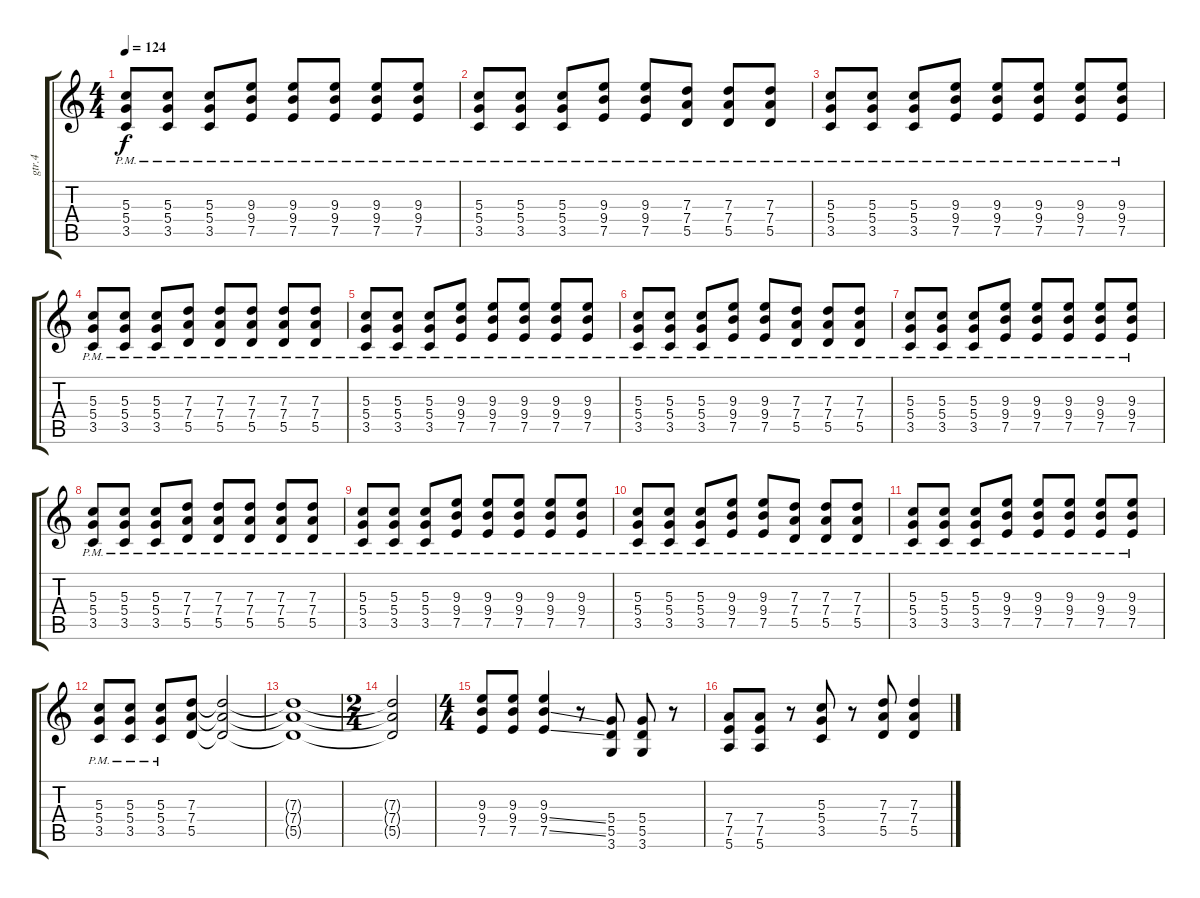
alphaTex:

\track ("gtr.4" "gtr.4") {instrument distortionguitar}
\staff {score tabs}
\tuning (E4 B3 G3 D3 A2 E2) {hide}
\ts (4 4)
\tempo 124
\clef g2
\ks c
(5.3{pm} 5.4 3.5).8{dy f} (5.3{pm} 5.4 3.5).8 (5.3{pm} 5.4 3.5).8 (9.3{pm} 9.4 7.5).8 (9.3{pm} 9.4 7.5).8 (9.3{pm} 9.4 7.5).8 (9.3{pm} 9.4 7.5).8 (9.3{pm} 9.4 7.5).8 |
(5.3{pm} 5.4 3.5).8 (5.3{pm} 5.4 3.5).8 (5.3{pm} 5.4 3.5).8 (9.3{pm} 9.4 7.5).8 (9.3{pm} 9.4 7.5).8 (7.3{pm} 7.4 5.5).8 (7.3{pm} 7.4 5.5).8 (7.3{pm} 7.4 5.5).8 |
(5.3{pm} 5.4 3.5).8 (5.3{pm} 5.4 3.5).8 (5.3{pm} 5.4 3.5).8 (9.3{pm} 9.4 7.5).8 (9.3{pm} 9.4 7.5).8 (9.3{pm} 9.4 7.5).8 (9.3{pm} 9.4 7.5).8 (9.3{pm} 9.4 7.5).8 |
(5.3{pm} 5.4 3.5).8 (5.3{pm} 5.4 3.5).8 (5.3{pm} 5.4 3.5).8 (7.3{pm} 7.4 5.5).8 (7.3{pm} 7.4 5.5).8 (7.3{pm} 7.4 5.5).8 (7.3{pm} 7.4 5.5).8 (7.3{pm} 7.4 5.5).8 |
(5.3{pm} 5.4 3.5).8 (5.3{pm} 5.4 3.5).8 (5.3{pm} 5.4 3.5).8 (9.3{pm} 9.4 7.5).8 (9.3{pm} 9.4 7.5).8 (9.3{pm} 9.4 7.5).8 (9.3{pm} 9.4 7.5).8 (9.3{pm} 9.4 7.5).8 |
(5.3{pm} 5.4 3.5).8 (5.3{pm} 5.4 3.5).8 (5.3{pm} 5.4 3.5).8 (9.3{pm} 9.4 7.5).8 (9.3{pm} 9.4 7.5).8 (7.3{pm} 7.4 5.5).8 (7.3{pm} 7.4 5.5).8 (7.3{pm} 7.4 5.5).8 |
(5.3{pm} 5.4 3.5).8 (5.3{pm} 5.4 3.5).8 (5.3{pm} 5.4 3.5).8 (9.3{pm} 9.4 7.5).8 (9.3{pm} 9.4 7.5).8 (9.3{pm} 9.4 7.5).8 (9.3{pm} 9.4 7.5).8 (9.3{pm} 9.4 7.5).8 |
(5.3{pm} 5.4 3.5).8 (5.3{pm} 5.4 3.5).8 (5.3{pm} 5.4 3.5).8 (7.3{pm} 7.4 5.5).8 (7.3{pm} 7.4 5.5).8 (7.3{pm} 7.4 5.5).8 (7.3{pm} 7.4 5.5).8 (7.3{pm} 7.4 5.5).8 |
(5.3{pm} 5.4 3.5).8 (5.3{pm} 5.4 3.5).8 (5.3{pm} 5.4 3.5).8 (9.3{pm} 9.4 7.5).8 (9.3{pm} 9.4 7.5).8 (9.3{pm} 9.4 7.5).8 (9.3{pm} 9.4 7.5).8 (9.3{pm} 9.4 7.5).8 |
(5.3{pm} 5.4 3.5).8 (5.3{pm} 5.4 3.5).8 (5.3{pm} 5.4 3.5).8 (9.3{pm} 9.4 7.5).8 (9.3{pm} 9.4 7.5).8 (7.3{pm} 7.4 5.5).8 (7.3{pm} 7.4 5.5).8 (7.3{pm} 7.4 5.5).8 |
(5.3{pm} 5.4 3.5).8 (5.3{pm} 5.4 3.5).8 (5.3{pm} 5.4 3.5).8 (9.3{pm} 9.4 7.5).8 (9.3{pm} 9.4 7.5).8 (9.3{pm} 9.4 7.5).8 (9.3{pm} 9.4 7.5).8 (9.3{pm} 9.4 7.5).8 |
(5.3{pm} 5.4 3.5).8 (5.3{pm} 5.4 3.5).8 (5.3{pm} 5.4 3.5).8 (7.3 7.4 5.5).8 (7.3{t} 7.4{t} 5.5{t}).2 |
(7.3{t} 7.4{t} 5.5{t}).1 |
\ts (2 4)
(7.3{t} 7.4{t} 5.5{t}).2 |
\ts (4 4)
(9.3 9.4 7.5).8 (9.3 9.4 7.5).8 (9.3 9.4{ss} 7.5{ss}).4 r.8 (5.4 5.5 3.6).8 (5.4 5.5 3.6).8 r.8 |
(7.4 7.5 5.6).8 (7.4 7.5 5.6).8 r.8 (5.3 5.4 3.5).8 r.8 (7.3 7.4 5.5).8 (7.3 7.4 5.5).4
